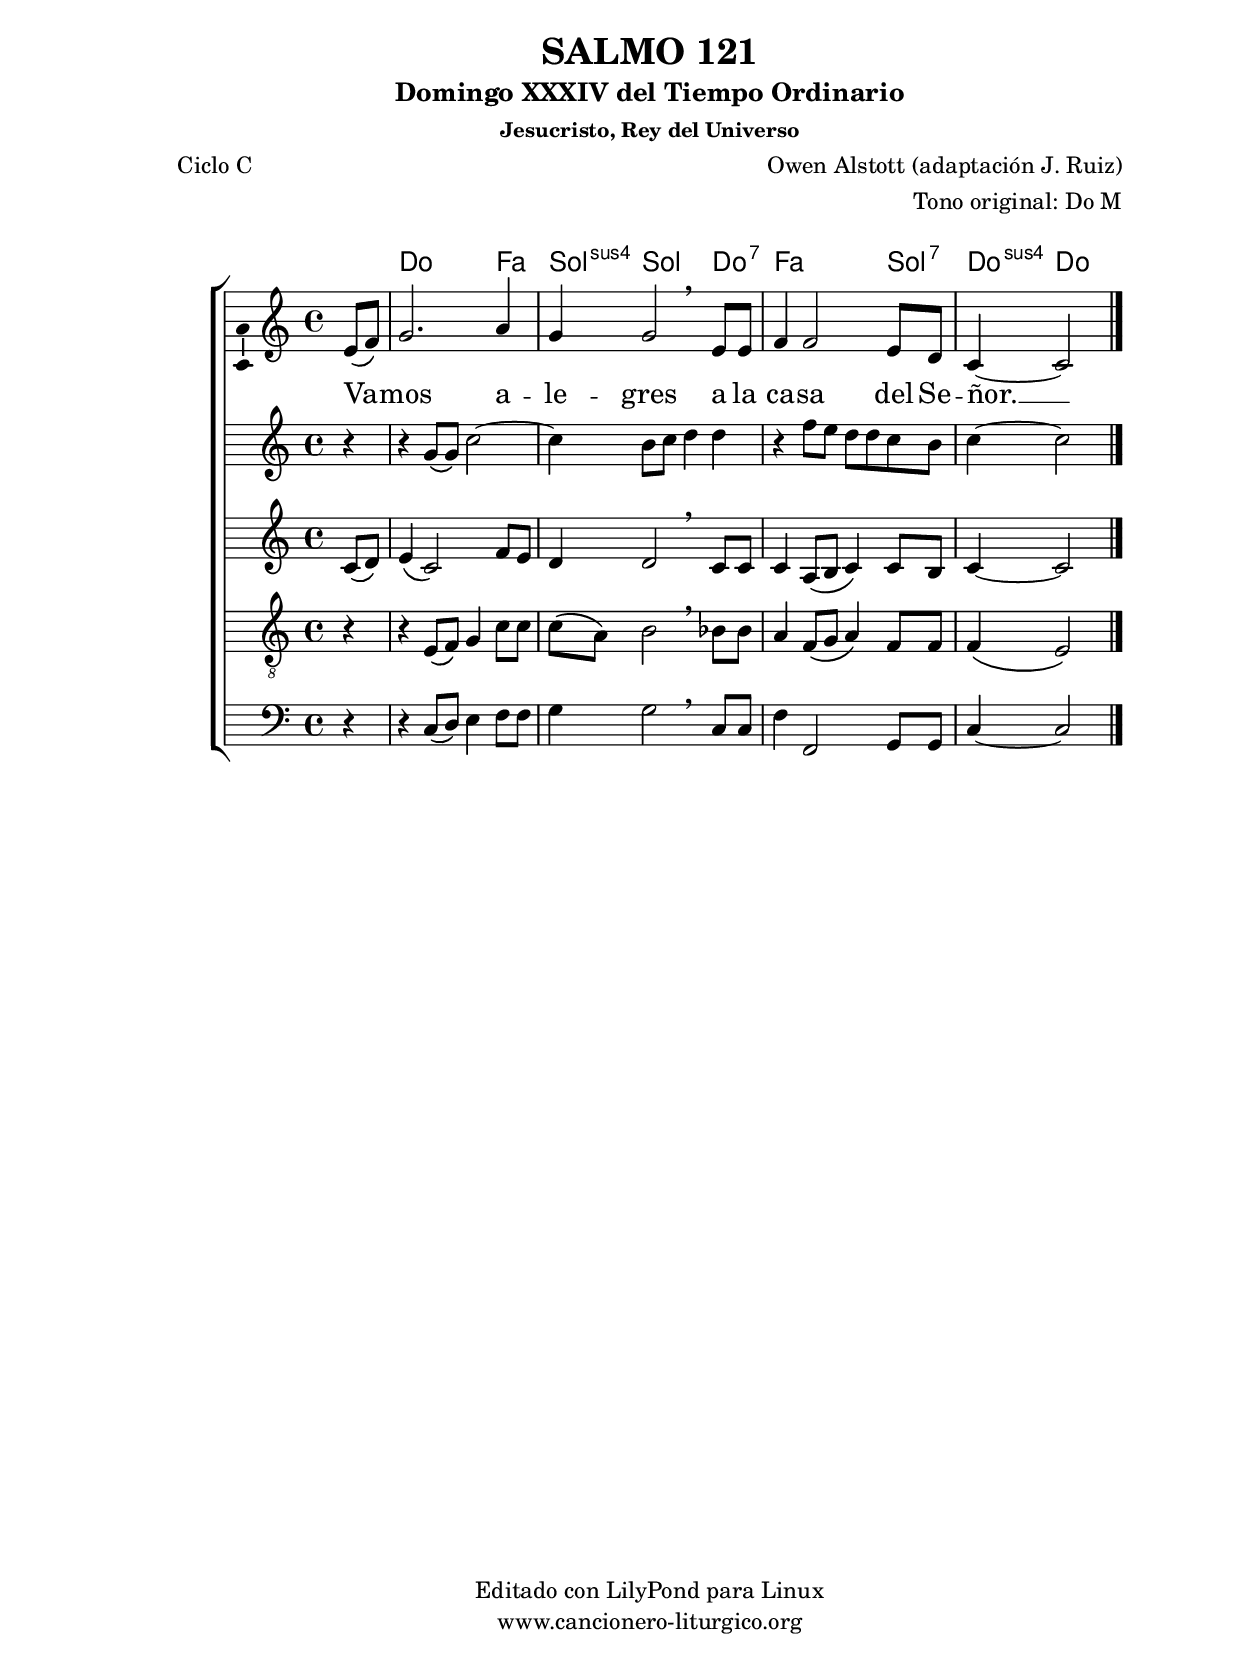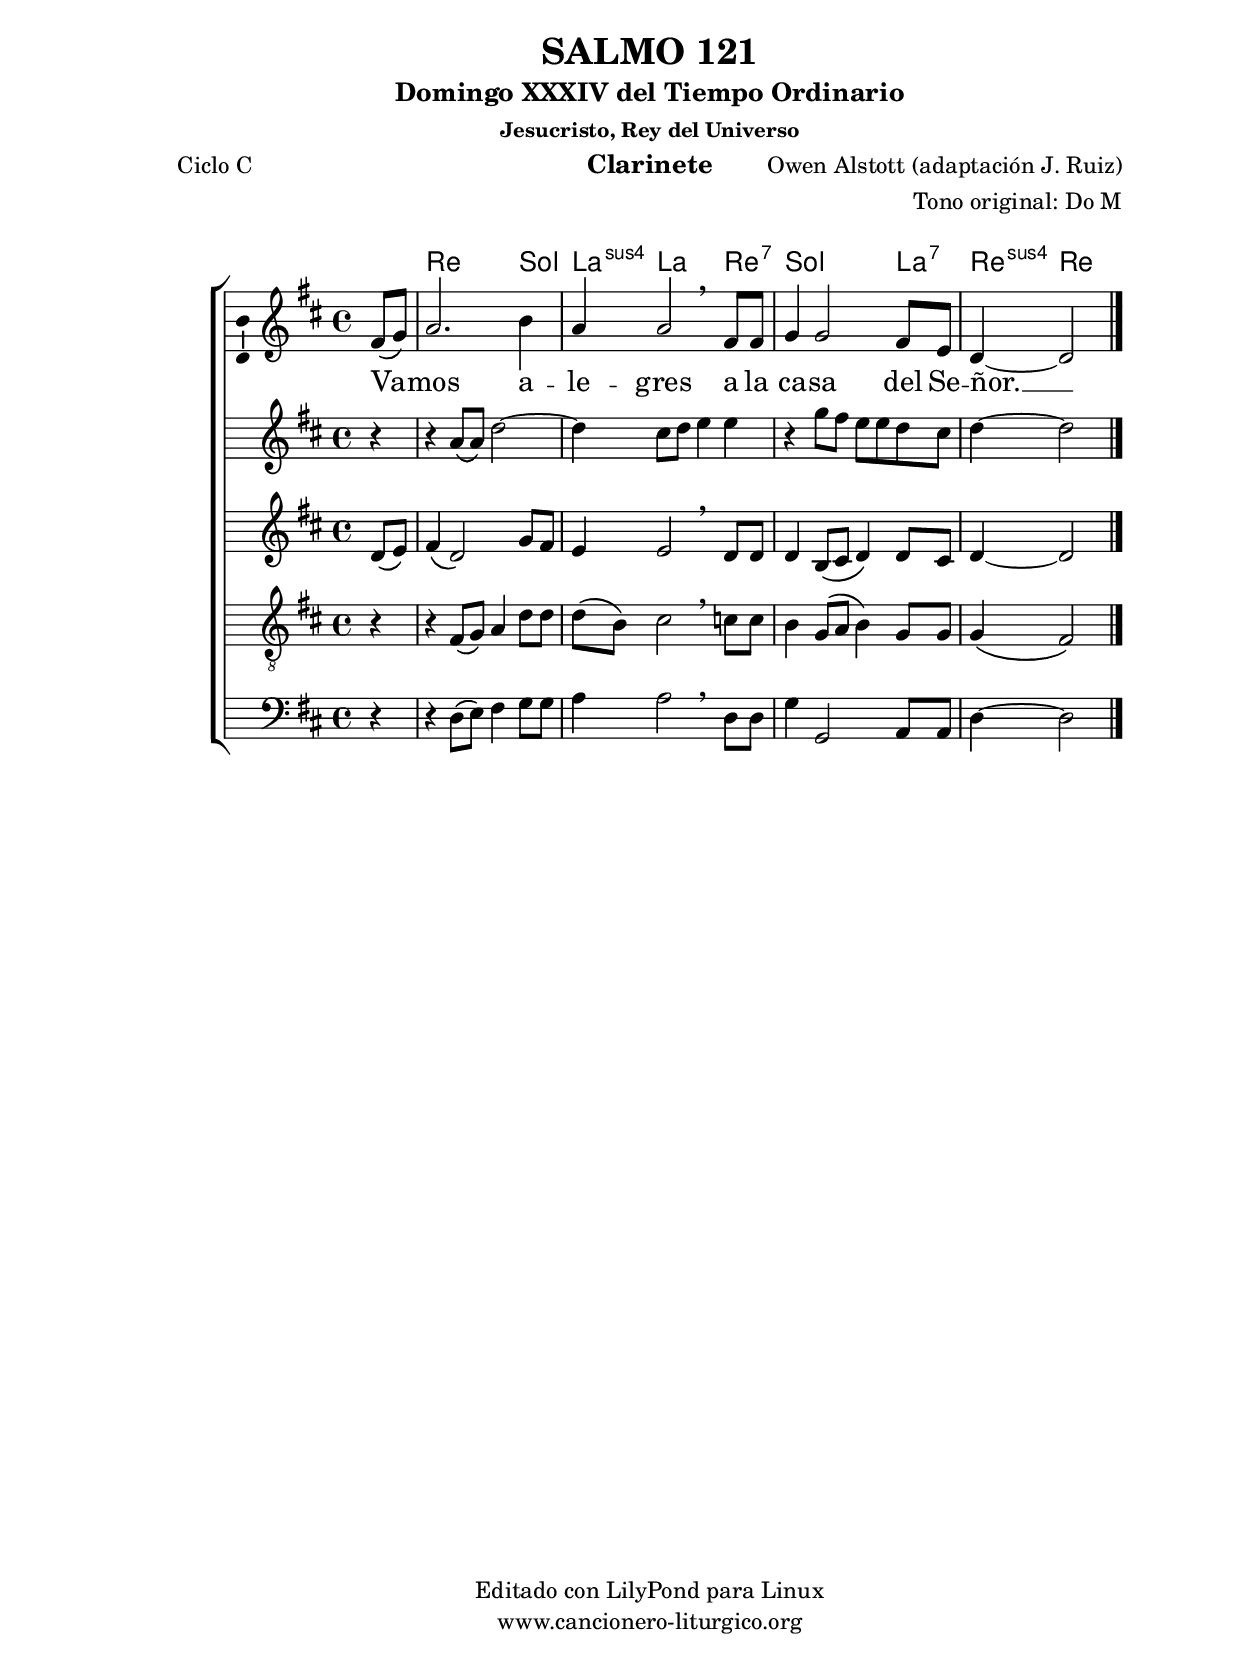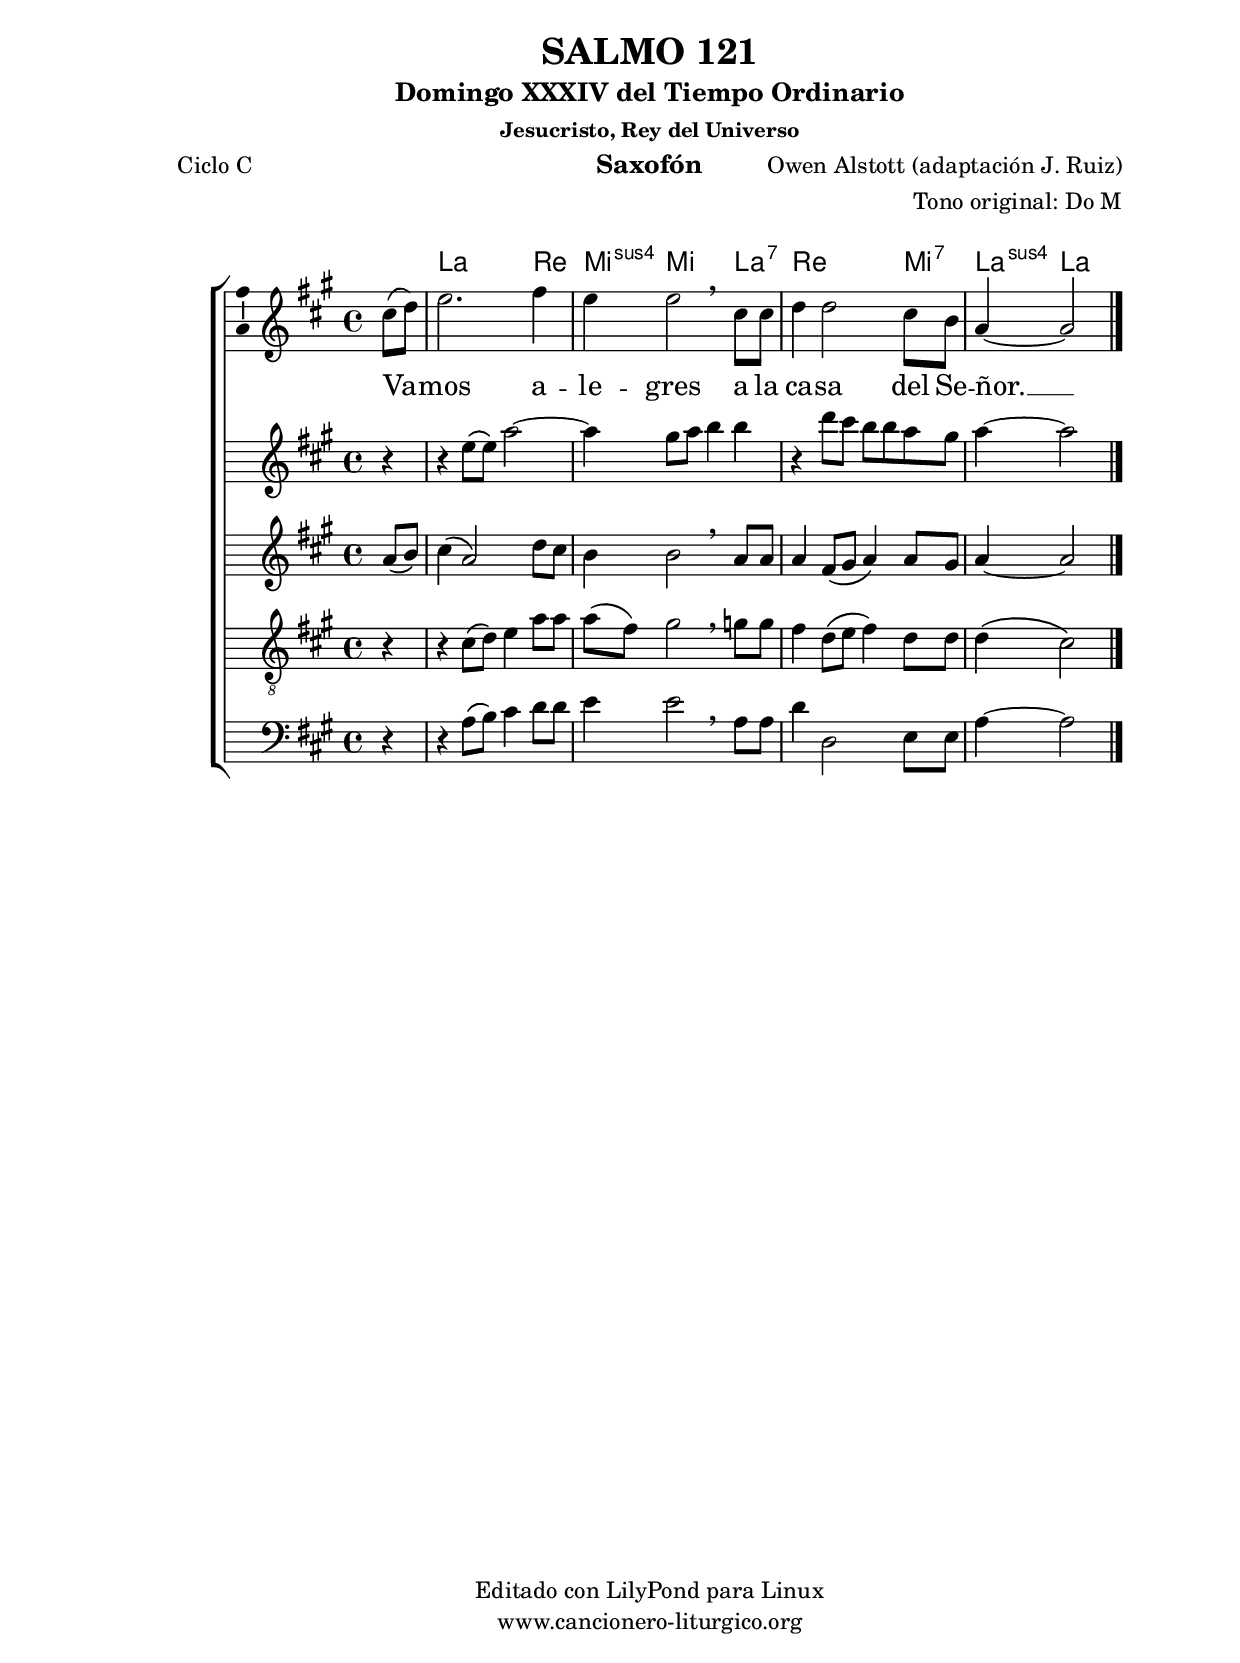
%
%para convertir .midi en .wav:
%timidity filename.midi -Ow -o finename.wav
%
%
%Para convertir de .wav a .mp3:
%lame -h -m j filename.wav
%
%
%para escuchar el midi:
%timidity nombrefichero.midi
%


%versión de lilypond para la que se ha escrito esta partitura:
\version "2.16.0"

	%Tamaño papel
	#(set-default-paper-size "a4")
	%Tamaño partitura
	#(set-global-staff-size 20)
	%No responde al pulsar sobre una nota
	#(ly:set-option 'point-and-click #f)

%parámetros del encabezamiento:
\header {
	title = "SALMO 121"
	subtitle = "Domingo XXXIV del Tiempo Ordinario"
	subsubtitle = "Jesucristo, Rey del Universo"
	composer = "Owen Alstott (adaptación J. Ruiz)"
	poet = "Ciclo C"
	meter = ""
	arranger = "Tono original: Do M"
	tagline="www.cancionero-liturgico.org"
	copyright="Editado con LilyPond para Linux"
	tiempo = "Ordinario"
	usos = "Salmo"
	letra = "Vamos alegres a la casa del Señor."
	}

%parámetros asociados al papel:
\paper  {
	oddHeaderMarkup = \markup {\fill-line { \on-the-fly #not-first-page \fromproperty #'header:title \on-the-fly #not-first-page \fromproperty #'header:composer }}
	evenHeaderMarkup = \markup {\fill-line { \fromproperty #'header:composer \fromproperty #'header:title }}
	#(set-paper-size "a4")
	print-page-number = ##f
	first-page-number = 1
	print-first-page-number = ##f
%	head-separation = 3.0 \cm
	top-margin = 2.0 \cm
	bottom-margin = 0.5\cm
%%%	bottom-margin = -1.0\cm
	left-margin = 3.0 \cm
	line-width = 16.0 \cm 
	indent = 8\mm
	interscoreline = 2.\mm
	between-system-space = 15\mm
%	para que las partituras no llenen la hoja:
	ragged-bottom = ##t
%	idem para la última hoja:
	ragged-last-bottom = ##f
%	para que las partituras llenen el ancho del papel:
	ragged-last = ##f
	after-title-space = 2.5 \cm
%page-count=1
system-count=1

	%Flexible Vertical Spacing
%	markup-markup-spacing =
%	#'((basic-distance . 15) (minimum-distance . 15) (padding . 3))
	markup-system-spacing =
	#'((basic-distance . 15) (minimum-distance . 15) (padding . 3))
	system-system-spacing =
	#'((basic-distance . 15) (minimum-distance . 15) (padding . 3))
	score-system-spacing =
	#'((basic-distance . 15) (minimum-distance . 15) (padding . 5))
%	top-system-spacing = % header
%	#'((basic-distance . 8) (minimum-distance . 0) (padding . 3))
%	top-markup-spacing =
%	#'((basic-distance . 20) (minimum-distance . 20) (padding . 3))
	last-bottom-spacing = % footer
	#'((basic-distance . 5) (minimum-distance . 5) (padding . 3))
%	score-markup-spacing =
%	#'((basic-distance . 16) (minimum-distance . 13) (padding . 3))

	}


%parámetros que afectan a toda la partitura:
global =  {
	%clave de sol (G):
	\clef G
	%armadura:
%	\transpose g f
	\key c \major
	\tempo 4=90
	\set Score.tempoHideNote = ##t
	}


acordes = {
	\italianChords
	\chordmode {
%	\transpose g f
{
s4 c2. f4
g4:sus4 g2 c4:7
f2. g4:7
c4:sus4 c2 s4
	}
	}
}


melodia = 
%	\transpose g f
{
	\relative c'{
	\time 4/4

\partial4 e8 \(f\)
g2. a4
g4 g2 \breathe e8 e
f4 f2 e8 d
c4~c2 s4

	\bar "|."
	}
	}


melodiadisc = 
%	\transpose g f
{
	\relative c''{
	\time 4/4

\partial4 r4
r4 g8 \(g\) c2~
c4 b8 c d4 d
r4 f8 e d d c b
c4~c2 s4

	\bar "|."
	}
	}

melodiados = 
%	\transpose g f
{
	\relative c'{
	\time 4/4

\partial4 c8 \(d\)
e4 \(c2\) f8 e
d4 d2 \breathe c8 c
c4 a8 \(b c4\) c8 b
c4~c2 s4

	\bar "|."
	}
	}


melodiatres = 
%	\transpose g f
{
	\relative c{

%clave de fa (F):
%\clef F
\clef "G_8"

	\time 4/4

\partial4 r4
r4 e8 \(f\) g4 c8 c
c8 \(a\) b2 \breathe bes8 bes
a4 f8 \(g a4\) f8 f
f4 \(e2\) s4

	\bar "|."
	}
	}

melodiacuatro = 
%	\transpose g f
{
	\relative c{

%clave de fa (F):
\clef F

	\time 4/4

\partial4 r4
r4 c8 \(d\) e4 f8 f
g4 g2 \breathe c,8 c
f4 f,2 g8 g
c4~c2 s4

	\bar "|."
	}
	}


texto = \lyricmode {
Va -- _ mos a -- le -- gres
a la ca -- sa del Se -- ñor. __
	}


acordesStaff = \context ChordNames = acordesStaff <<
	\set chordChanges = ##t
	\acordes
	>>


vozStaff = \context Voice = vozStaff
\with {\consists "Ambitus_engraver"}
<<
%	\set Staff.instrumentName = ""
%	\set Staff.shortInstrumentName = ""
%	\set Staff.midiInstrument = #"clarinet"
%	\set Staff.midiInstrument = #"cello"
%	\set Staff.midiInstrument = #"flute"
	\set Staff.midiInstrument = #"electric guitar (jazz)"
%	\set Staff.midiInstrument = #"english horn"
%	\set Staff.midiInstrument = #"violin"
%	\set Staff.midiInstrument = #"glockenspiel"
	\set Staff.midiMinimumVolume = #0.7
	\set Staff.midiMaximumVolume = #0.9
	\global
	\melodia
	>>

vozdiscStaff = \context Voice = vozdiscStaff
<<
%	\set Staff.instrumentName = "Saxofón"
%	\set Staff.shortInstrumentName = "S"
	\override Staff.StaffSymbol #'staff-space = #(magstep -0.35)
	\set Staff.midiInstrument = #"violin"
	\set Staff.midiMinimumVolume = #0.4
	\set Staff.midiMaximumVolume = #0.5
%Cambio tono para saxofón (DESDE tono de clarinete)
%El segundo comando escribe la partitura en el tono del saxofón
%El primer comando hace que el fichero midi, a pesar de lo anterior, suene en el mismo tono que el resto de la partitura
%%%%%\transposition f'
%%%%%\transpose d a,
{
	\global
	\melodiadisc
}
	>>

vozdosStaff = \context Voice = vozdosStaff
<<
%	\set Staff.instrumentName = "Clarinete 1"
%	\set Staff.shortInstrumentName = "C1"
	\override Staff.StaffSymbol #'staff-space = #(magstep -0.35)
	\set Staff.midiInstrument = #"english horn"
	\set Staff.midiMinimumVolume = #0.4
	\set Staff.midiMaximumVolume = #0.5
	\global
	\melodiados
	>>

voztresStaff = \context Voice = voztresStaff
<<
%	\set Staff.instrumentName = "Clarinete 2"
%	\set Staff.shortInstrumentName = "C2"
	\override Staff.StaffSymbol #'staff-space = #(magstep -0.35)
	\set Staff.midiInstrument = #"violin"
	\set Staff.midiMinimumVolume = #0.4
	\set Staff.midiMaximumVolume = #0.5
	\global
	\melodiatres
	>>

vozcuatroStaff = \context Voice = vozcuatroStaff
<<
%	\set Staff.instrumentName = "Bajo"
%	\set Staff.shortInstrumentName = "B"
	\override Staff.StaffSymbol #'staff-space = #(magstep -0.35)
	\set Staff.midiInstrument = #"electric bass (finger)"
	\set Staff.midiMinimumVolume = #0.9
	\set Staff.midiMaximumVolume = #0.9
	\global
	\relative c' \melodiacuatro
	>>

textoStaff = \context Lyrics = textoStaff <<
	\lyricsto vozStaff \texto
	>>

\book {
	\score {
		\context ChoirStaff {
%			\override StaffGroup.SystemStartBracket #'collapse-height = #1
%			\override Score.SystemStartBar #'collapse-height = #1
			<<
			\acordesStaff
			\vozStaff
			\textoStaff
			\vozdiscStaff
			\vozdosStaff
			\voztresStaff
			\vozcuatroStaff
			>>
			}
		\layout {
	    		\context {
				\Lyrics
				\override LyricText #'font-size = #2
				}
	   		 \context {
				\Score
				%fontSize = #3
				\override StaffSymbol #'staff-space = #(magstep +3)
				%\override Beam #'thickness = #0.55
				%\override SpacingSpanner #'spacing-increment = #1.0
				%\override Slur #'height-limit = #1.5
				}
			}
		}
	\score {
		\unfoldRepeats
		\context ChoirStaff {
			<<
			\acordesStaff
			\vozStaff
			\vozdiscStaff
			\vozdosStaff
			\voztresStaff
			\vozcuatroStaff
			>>
			}
		\midi {
	  		\context {
	  			\Score
				tempoWholesPerMinute = #(ly:make-moment 70 4)
				}
			}
		}
	}

%Partitura para clarinete
#(define output-suffix "C")
\book {
	\header{
		instrument = "Clarinete"
		}
	\score {
		\context ChoirStaff {
%			\override StaffGroup.SystemStartBracket #'collapse-height = #1
%			\override Score.SystemStartBar #'collapse-height = #1
\transpose c d
			<<
			\acordesStaff
			\vozStaff
			\textoStaff
			\vozdiscStaff
			\vozdosStaff
			\voztresStaff
			\vozcuatroStaff
			>>
			}
		\layout {
	    		\context {
				\Lyrics
				\override LyricText #'font-size = #2
				}
	   		 \context {
				\Score
				%fontSize = #3
				\override StaffSymbol #'staff-space = #(magstep +3)
				%\override Beam #'thickness = #0.55
				%\override SpacingSpanner #'spacing-increment = #1.0
				%\override Slur #'height-limit = #1.5
				}
			}
		}
	}

%Partitura para saxofón
#(define output-suffix "S")
\book {
	\header{
		instrument = "Saxofón"
		}
	\score {
		\context ChoirStaff {
%			\override StaffGroup.SystemStartBracket #'collapse-height = #1
%			\override Score.SystemStartBar #'collapse-height = #1
\transpose c a
			<<
			\acordesStaff
			\vozStaff
			\textoStaff
			\vozdiscStaff
			\vozdosStaff
			\voztresStaff
			\vozcuatroStaff
			>>
			}
		\layout {
	    		\context {
				\Lyrics
				\override LyricText #'font-size = #2
				}
	   		 \context {
				\Score
				%fontSize = #3
				\override StaffSymbol #'staff-space = #(magstep +3)
				%\override Beam #'thickness = #0.55
				%\override SpacingSpanner #'spacing-increment = #1.0
				%\override Slur #'height-limit = #1.5
				}
			}
		}
	}

